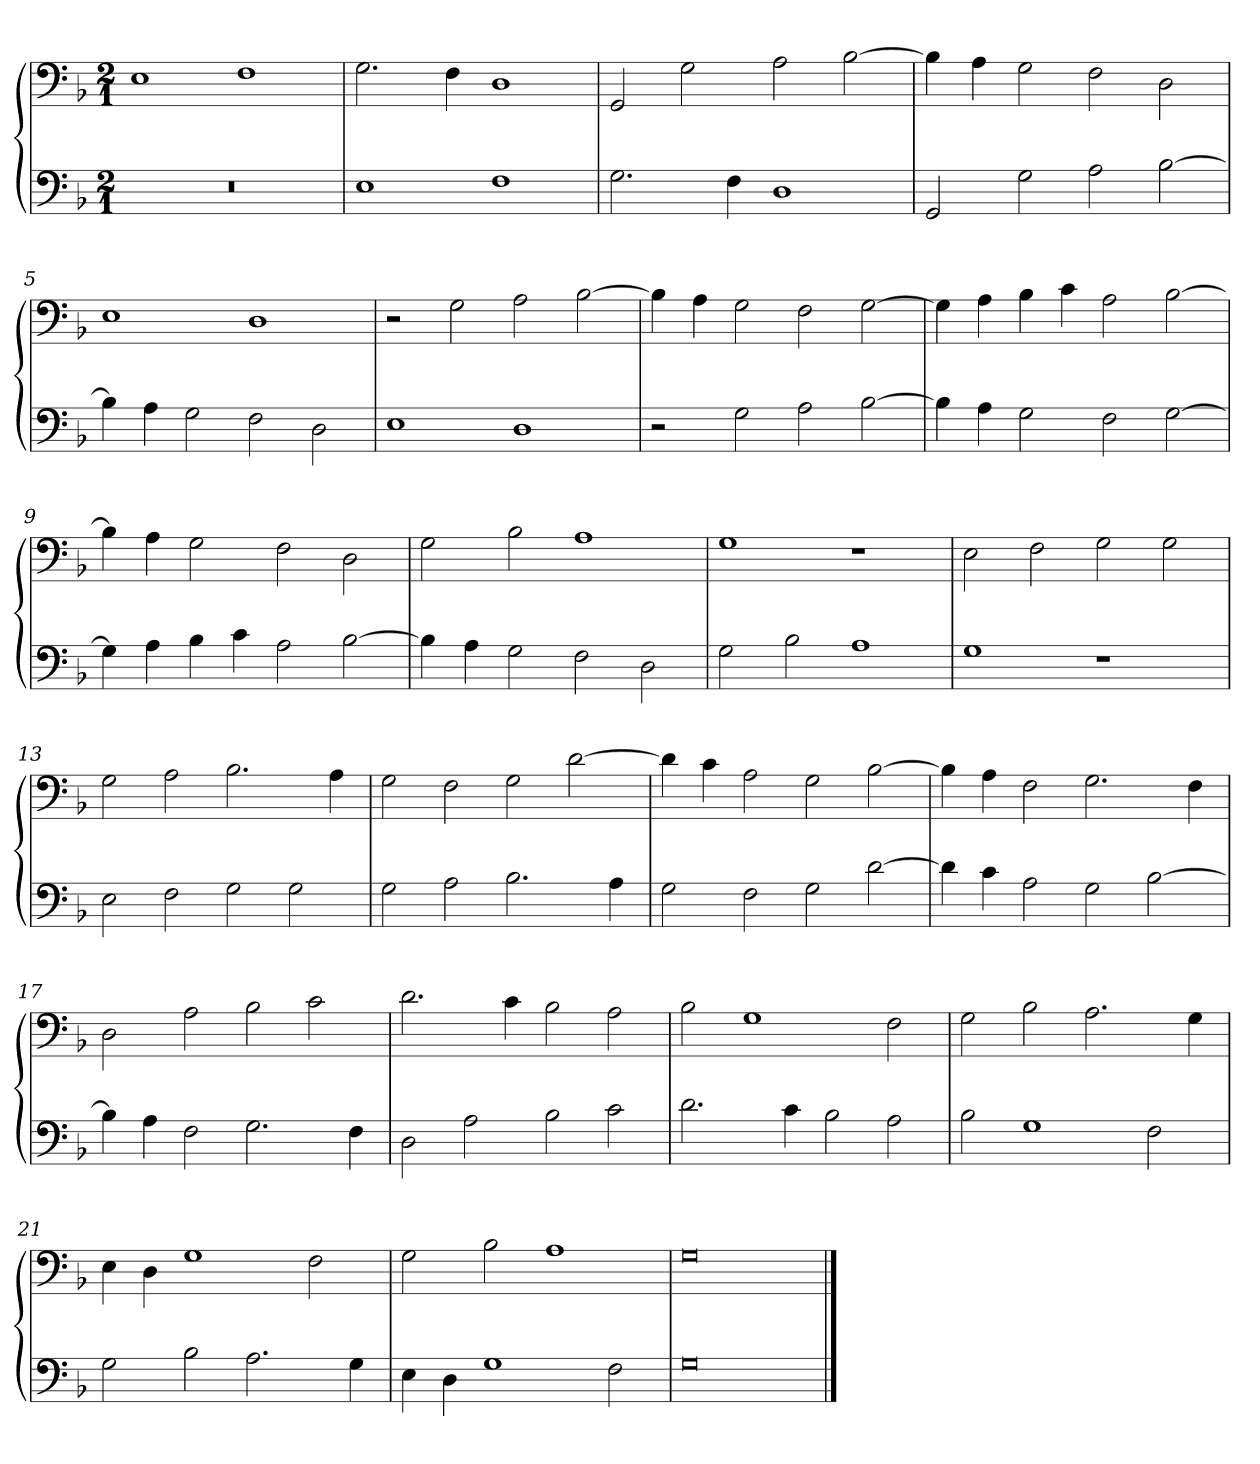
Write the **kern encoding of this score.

**kern	**kern
*part2	*part1
*staff2	*staff1
*clefF4	*clefF4
*k[b-]	*k[b-]
*M2/1	*M2/1
=1	=1
0r	1E
.	1F
=2	=2
1E	2.G
.	4F
1F	1D
=3	=3
2.G	2GG
.	2G
4F	.
1D	2A
.	[2B-
=4	=4
2GG	4B-]
.	4A
2G	2G
2A	2F
[2B-	2D
=5	=5
4B-]	1E
4A	.
2G	.
2F	1D
2D	.
=6	=6
1E	2r
.	2G
1D	2A
.	[2B-
=7	=7
2r	4B-]
.	4A
2G	2G
2A	2F
[2B-	[2G
=8	=8
4B-]	4G]
4A	4A
2G	4B-
.	4c
2F	2A
[2G	[2B-
=9	=9
4G]	4B-]
4A	4A
4B-	2G
4c	.
2A	2F
[2B-	2D
=10	=10
4B-]	2G
4A	.
2G	2B-
2F	1A
2D	.
=11	=11
2G	1G
2B-	.
1A	1r
=12	=12
1G	2E
.	2F
1r	2G
.	2G
=13	=13
2E	2G
2F	2A
2G	2.B-
2G	.
.	4A
=14	=14
2G	2G
2A	2F
2.B-	2G
.	[2d
4A	.
=15	=15
2G	4d]
.	4c
2F	2A
2G	2G
[2d	[2B-
=16	=16
4d]	4B-]
4c	4A
2A	2F
2G	2.G
[2B-	.
.	4F
=17	=17
4B-]	2D
4A	.
2F	2A
2.G	2B-
.	2c
4F	.
=18	=18
2D	2.d
2A	.
.	4c
2B-	2B-
2c	2A
=19	=19
2.d	2B-
.	1G
4c	.
2B-	.
2A	2F
=20	=20
2B-	2G
1G	2B-
.	2.A
2F	.
.	4G
=21	=21
2G	4E
.	4D
2B-	1G
2.A	.
.	2F
4G	.
=22	=22
4E	2G
4D	.
1G	2B-
.	1A
2F	.
=23	=23
0G	0G
==	==
*-	*-
